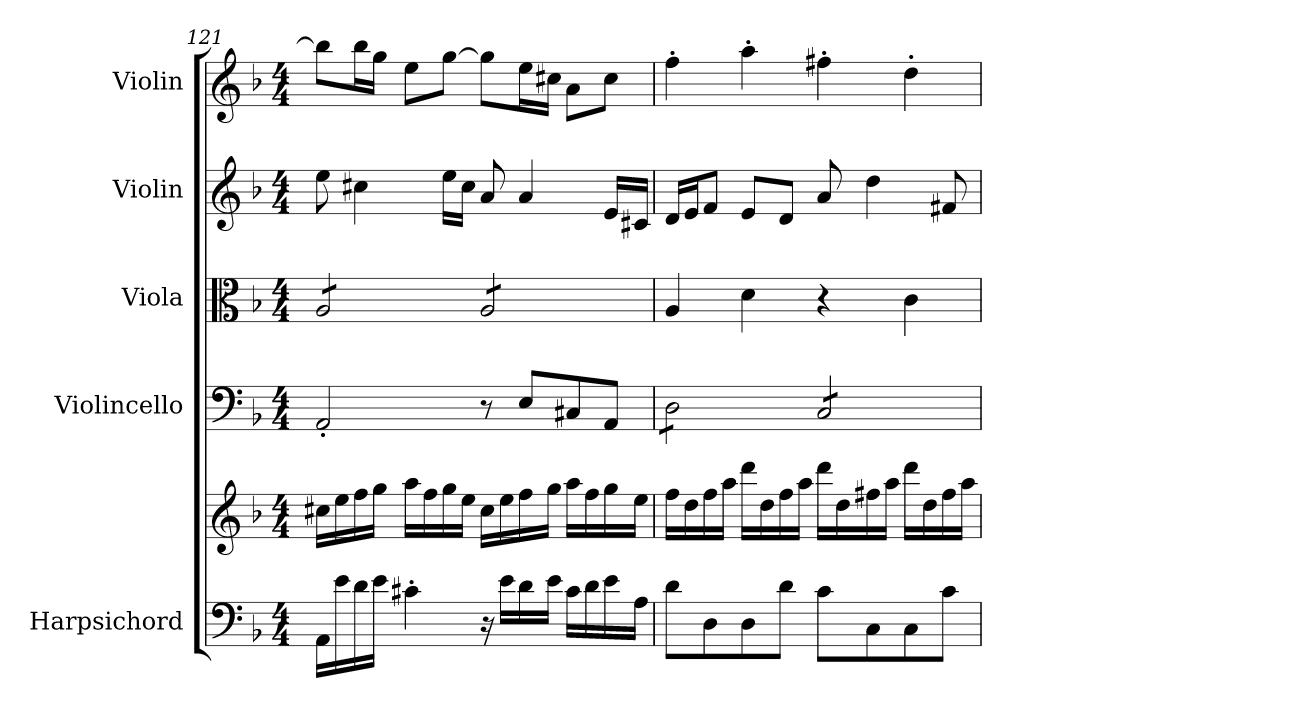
**kern	**kern	**kern	**kern	**kern	**kern
*part5	*part5	*part4	*part3	*part2	*part1
*staff6	*staff5	*staff4	*staff3	*staff2	*staff1
*I"Harpsichord	*	*I"Violincello	*I"Viola	*I"Violin	*I"Violin
*I'Hpschd	*	*I'Vc	*I'Vla	*I'Vln	*I'Vln
*clefF4	*clefG2	*clefF4	*clefC3	*clefG2	*clefG2
*k[b-]	*k[b-]	*k[b-]	*k[b-]	*k[b-]	*k[b-]
*M4/4	*M4/4	*M4/4	*M4/4	*M4/4	*M4/4
=121	=121	=121	=121	=121	=121
*	*	*	*tremolo	*	*
16AA\LL	16cc#X\LL	2AA'/	8A/L	8ee\	8bb-\L]
16e\	16ee\	.	.	.	.
16d\	16ff\	.	8A/	4cc#X\	16bb-\L
16e\JJ	16gg\JJ	.	.	.	16gg\JJ
4c#X'\	16aa\LL	.	8A/	.	8ee\L
.	16ff\	.	.	.	.
.	16gg\	.	8A/J	16ee\LL	[8gg\J
.	16ee\JJ	.	.	16cc#\JJ	.
16r	16cc#\LL	8r	8A/L	8a/	8gg\L]
16e\LL	16ee\	.	.	.	.
16d\	16ff\	8E/L	8A/	4a/	16ee\L
16e\JJ	16gg\JJ	.	.	.	16cc#X\JJ
16c#\LL	16aa\LL	8C#X/	8A/	.	8a\L
16d\	16ff\	.	.	.	.
16e\	16gg\	8AA/J	8A/J	16e/LL	8cc#\J
*	*	*	*Xtremolo	*	*
16A\JJ	16ee\JJ	.	.	16c#X/JJ	.
!!LO:LB:g=z
=122	=122	=122	=122	=122	=122
*	*	*tremolo	*	*	*
8d\L	16ff\LL	8D\L	4A/	16d/LL	4ff'\
.	16dd\	.	.	16e/J	.
8D\	16ff\	8D\	.	8f/J	.
.	16aa\JJ	.	.	.	.
8D\	16ddd\LL	8D\	4d\	8e/L	4aa'\
.	16dd\	.	.	.	.
8d\J	16ff\	8D\J	.	8d/J	.
.	16aa\JJ	.	.	.	.
8c\L	16ddd\LL	8C/L	4r	8a/	4ff#X'\
.	16dd\	.	.	.	.
8C\	16ff#X\	8C/	.	4dd\	.
.	16aa\JJ	.	.	.	.
8C\	16ddd\LL	8C/	4c\	.	4dd'\
.	16dd\	.	.	.	.
8c\J	16ff#\	8C/J	.	8f#X/	.
*	*	*Xtremolo	*	*	*
.	16aa\JJ	.	.	.	.
=	=	=	=	=	=
*-	*-	*-	*-	*-	*-
